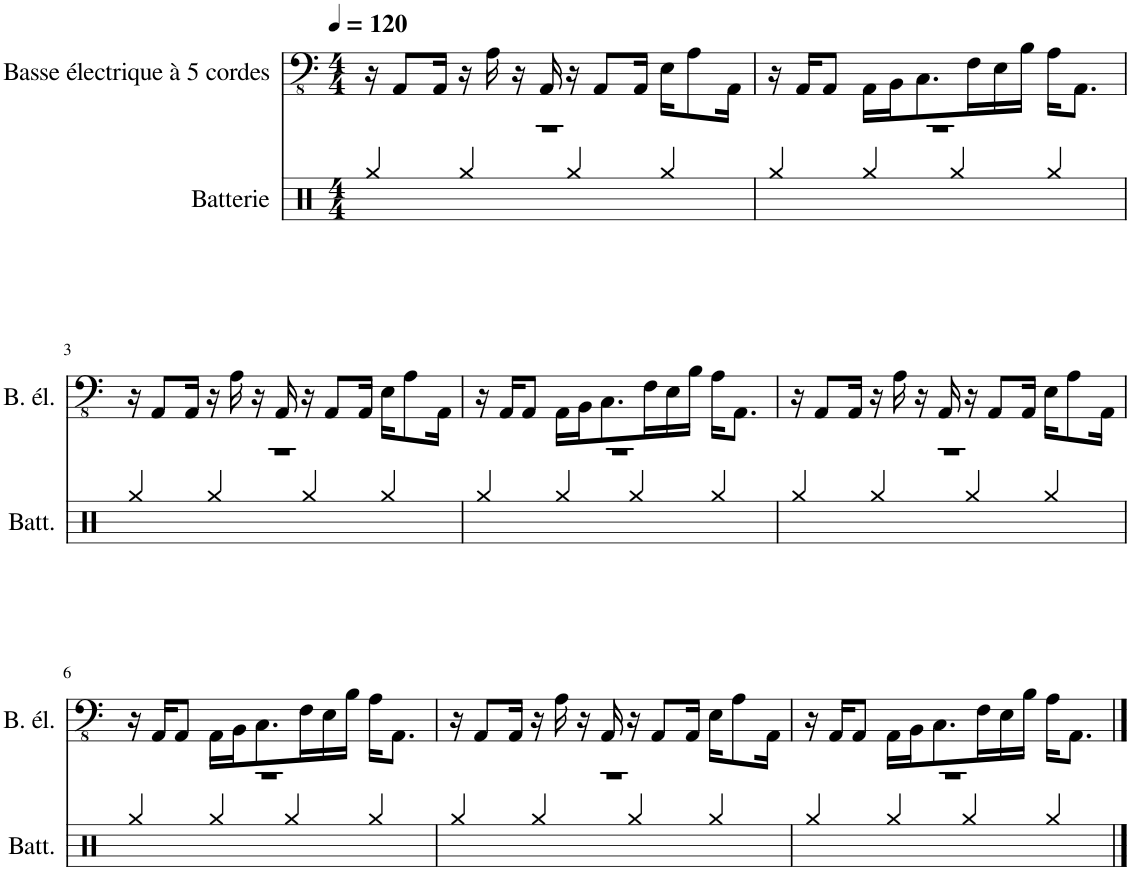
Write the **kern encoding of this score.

**kern	**kern
*part2	*part1
*staff2	*staff1
*I"Batterie	*I"Basse électrique à 5 cordes
*I'Batt.	*I'B. él.
*clefX	*clefFv4
*k[]	*k[]
*M4/4	*M4/4
*MM120	*MM120
=1	=1
*^	*
1r	4Rgg/	16r
.	.	8AAA/L
.	.	16AAA/Jk
.	4Rgg/	16r
.	.	16AA\
.	.	16r
.	.	16AAA/
.	4Rgg/	16r
.	.	8AAA/L
.	.	16AAA/Jk
.	4Rgg/	16EE\KL
.	.	8AA\
.	.	16AAA\Jk
=2	=2	=2
1r	4Rgg/	16r
.	.	16AAA/KL
.	.	8AAA/J
.	4Rgg/	16AAA\LL
.	.	16BBB\J
.	.	8.CC\
.	4Rgg/	.
.	.	16FF\L
.	.	16EE\
.	.	16BB\JJ
.	4Rgg/	16AA\KL
.	.	8.AAA\J
!!LO:LB:g=z
=3	=3	=3
1r	4Rgg/	16r
.	.	8AAA/L
.	.	16AAA/Jk
.	4Rgg/	16r
.	.	16AA\
.	.	16r
.	.	16AAA/
.	4Rgg/	16r
.	.	8AAA/L
.	.	16AAA/Jk
.	4Rgg/	16EE\KL
.	.	8AA\
.	.	16AAA\Jk
=4	=4	=4
1r	4Rgg/	16r
.	.	16AAA/KL
.	.	8AAA/J
.	4Rgg/	16AAA\LL
.	.	16BBB\J
.	.	8.CC\
.	4Rgg/	.
.	.	16FF\L
.	.	16EE\
.	.	16BB\JJ
.	4Rgg/	16AA\KL
.	.	8.AAA\J
=5	=5	=5
1r	4Rgg/	16r
.	.	8AAA/L
.	.	16AAA/Jk
.	4Rgg/	16r
.	.	16AA\
.	.	16r
.	.	16AAA/
.	4Rgg/	16r
.	.	8AAA/L
.	.	16AAA/Jk
.	4Rgg/	16EE\KL
.	.	8AA\
.	.	16AAA\Jk
!!LO:LB:g=z
=6	=6	=6
1r	4Rgg/	16r
.	.	16AAA/KL
.	.	8AAA/J
.	4Rgg/	16AAA\LL
.	.	16BBB\J
.	.	8.CC\
.	4Rgg/	.
.	.	16FF\L
.	.	16EE\
.	.	16BB\JJ
.	4Rgg/	16AA\KL
.	.	8.AAA\J
=7	=7	=7
1r	4Rgg/	16r
.	.	8AAA/L
.	.	16AAA/Jk
.	4Rgg/	16r
.	.	16AA\
.	.	16r
.	.	16AAA/
.	4Rgg/	16r
.	.	8AAA/L
.	.	16AAA/Jk
.	4Rgg/	16EE\KL
.	.	8AA\
.	.	16AAA\Jk
=8	=8	=8
1r	4Rgg/	16r
.	.	16AAA/KL
.	.	8AAA/J
.	4Rgg/	16AAA\LL
.	.	16BBB\J
.	.	8.CC\
.	4Rgg/	.
.	.	16FF\L
.	.	16EE\
.	.	16BB\JJ
.	4Rgg/	16AA\KL
.	.	8.AAA\J
*v	*v	*
==	==
*-	*-
